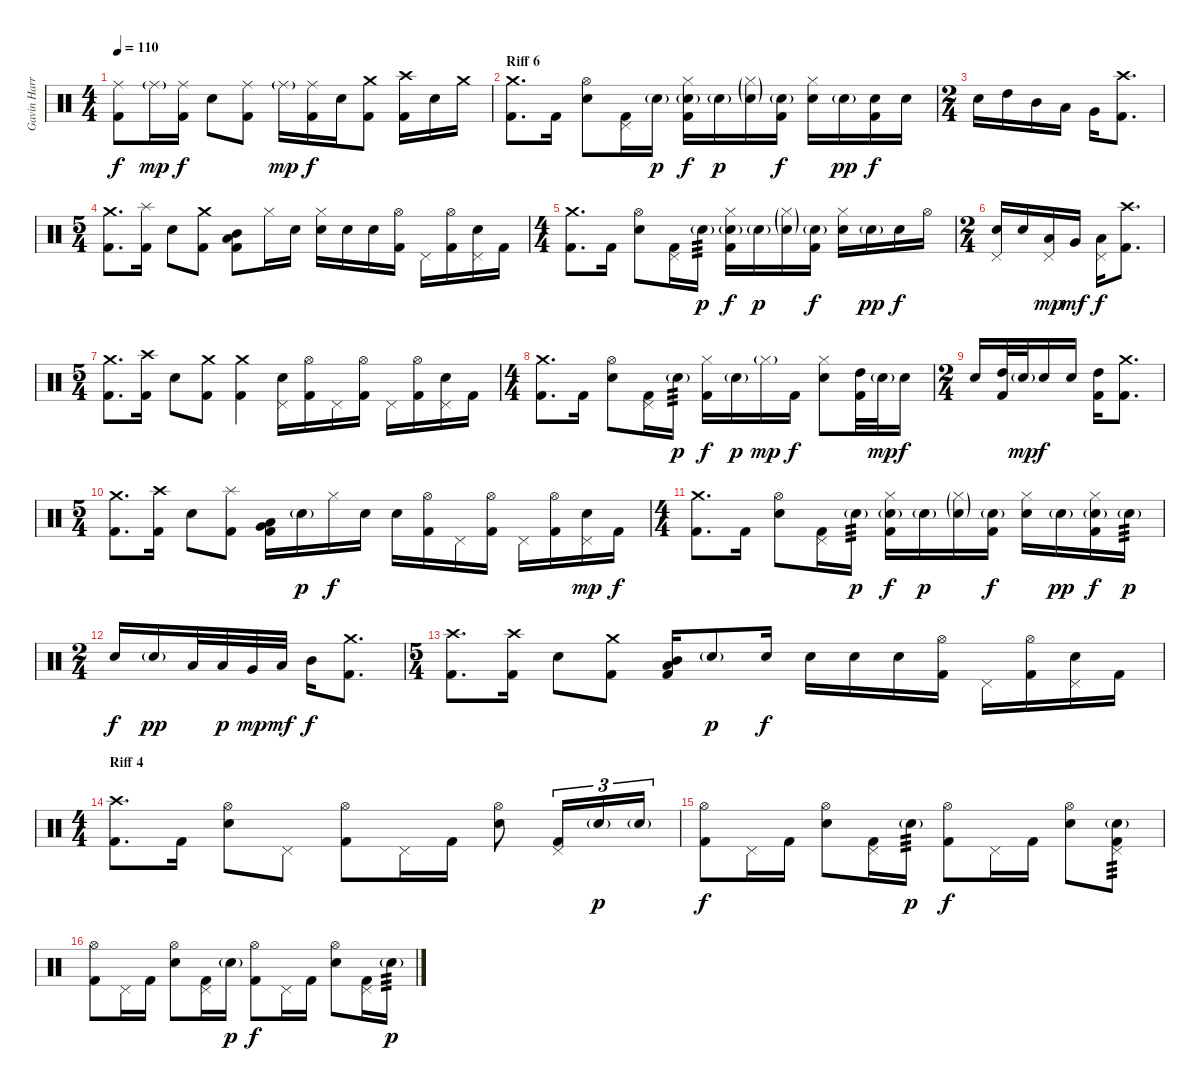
\track ("Gavin Harrison - Drums" "Gavin Harr") {instrument percussion}
\staff {score}
\articulation defaults
\ts (4 4)
\tempo 110
\clef neutral
\ks c
("Ride (middle)" "Kick (hit) 2").8{dy f} "Ride (middle)"{g}.16{dy mp} ("Ride (middle)" "Kick (hit) 2").16{dy f} "Electric Snare (hit)".8 ("Ride (middle)" "Kick (hit) 2").8 "Ride (middle)"{g}.16{dy mp} ("Ride (middle)" "Kick (hit) 2").16{dy f} "Electric Snare (hit)".16 ("Crash medium (hit)" "Kick (hit) 2").8 ("Crash high (hit)" "Kick (hit) 2").16 "Electric Snare (hit)".16 "Crash medium (hit)".16 |
\section ("" "Riff 6")
("Crash medium (hit)" "Kick (hit) 2").8{d} "Kick (hit) 2".16 ("Hi-Hat (open)" "Electric Snare (hit)").8 ("Pedal Hi-Hat (hit)" "Kick (hit) 2").16 "Electric Snare (hit)"{g}.16{dy p} ("Hi-Hat (closed)" "Electric Snare (hit)"{g} "Kick (hit) 2").16{dy f} "Electric Snare (hit)"{g}.16{dy p} ("Hi-Hat (closed)"{g} "Electric Snare (hit)"{g}).16 ("Electric Snare (hit)"{g} "Kick (hit) 2").16{dy f} ("Hi-Hat (closed)" "Electric Snare (hit)").16 "Electric Snare (hit)"{g}.16{dy pp} ("Electric Snare (hit)" "Kick (hit) 2").16{bd 480 dy f} "Electric Snare (hit)".16 |
\ts (2 4)
"Electric Snare (hit)".16 "High Tom (hit)".16 "Mid Tom (hit)".16 "Low Tom (hit)".16 "Very Low Tom (hit)".16 ("Crash high (hit)" "Kick (hit) 2").8{d} |
\ts (5 4)
("Crash medium (hit)" "Kick (hit) 2").8{d} ("Splash (hit)" "Kick (hit) 2").16 "Electric Snare (hit)".8 ("Crash medium (hit)" "Kick (hit) 2").8 ("Mid Tom (hit)" "Low Tom (hit)" "Kick (hit) 2").8 "Hi-Hat (closed)".16 "Electric Snare (hit)".16 ("Hi-Hat (closed)" "Electric Snare (hit)").16 "Electric Snare (hit)".16 "Electric Snare (hit)".16 ("Hi-Hat (open)" "Kick (hit) 2").16 "Pedal Hi-Hat (hit)".16 ("Hi-Hat (open)" "Kick (hit) 2").16 ("Pedal Hi-Hat (hit)" "Electric Snare (hit)").16 "Kick (hit) 2".16 |
\ts (4 4)
("Crash medium (hit)" "Kick (hit) 2").8{d} "Kick (hit) 2".16 ("Hi-Hat (open)" "Electric Snare (hit)").8 ("Pedal Hi-Hat (hit)" "Kick (hit) 2").16 "Electric Snare (hit)"{g}.16{tp 3 dy p} ("Hi-Hat (closed)" "Electric Snare (hit)"{g} "Kick (hit) 2").16{dy f} "Electric Snare (hit)"{g}.16{dy p} ("Hi-Hat (closed)"{g} "Electric Snare (hit)"{g}).16 ("Electric Snare (hit)"{g} "Kick (hit) 2").16{dy f} ("Hi-Hat (closed)" "Electric Snare (hit)").16 "Electric Snare (hit)"{g}.16{dy pp} "Electric Snare (hit)".16{dy f} "Hi-Hat (open)".16 |
\ts (2 4)
("Pedal Hi-Hat (hit)" "Electric Snare (hit)").16 "Electric Snare (hit)".16 ("Pedal Hi-Hat (hit)" "Low Floor Tom (hit)").16{dy mp} "Very Low Tom (hit)".16{dy mf} ("Pedal Hi-Hat (hit)" "Low Tom (hit)").16{dy f} ("Crash high (hit)" "Kick (hit) 2").8{d} |
\ts (5 4)
("Crash medium (hit)" "Kick (hit) 2").8{d} ("Crash high (hit)" "Kick (hit) 2").16 "Electric Snare (hit)".8 ("Crash medium (hit)" "Kick (hit) 2").8 ("Crash medium (hit)" "Kick (hit) 2").4 ("Pedal Hi-Hat (hit)" "Electric Snare (hit)").16 ("Hi-Hat (open)" "Kick (hit) 2").16 "Pedal Hi-Hat (hit)".16 ("Hi-Hat (open)" "Kick (hit) 2").16 "Pedal Hi-Hat (hit)".16 ("Hi-Hat (open)" "Kick (hit) 2").16 ("Pedal Hi-Hat (hit)" "Electric Snare (hit)").16 "Kick (hit) 2".16 |
\ts (4 4)
("Crash medium (hit)" "Kick (hit) 2").8{d} "Kick (hit) 2".16 ("Hi-Hat (open)" "Electric Snare (hit)").8 ("Pedal Hi-Hat (hit)" "Kick (hit) 2").16 "Electric Snare (hit)"{g}.16{tp 3 dy p} ("Hi-Hat (closed)" "Kick (hit) 2").16{dy f} "Electric Snare (hit)"{g}.16{dy p} "Hi-Hat (closed)"{g}.16{dy mp} "Kick (hit) 2".16{dy f} ("Hi-Hat (closed)" "Electric Snare (hit)").8 ("High Tom (hit)" "Kick (hit) 2").32{bd 480} "Electric Snare (hit)"{g}.32{dy mp} "Electric Snare (hit)".16{dy f} |
\ts (2 4)
"Electric Snare (hit)".16 ("High Tom (hit)" "Kick (hit) 2").32{bd 480} "Electric Snare (hit)"{g}.32{dy mp} "Electric Snare (hit)".16{dy f} "Electric Snare (hit)".16 ("High Tom (hit)" "Kick (hit) 2").16 ("Crash medium (hit)" "Kick (hit) 2").8{d} |
\ts (5 4)
("Crash medium (hit)" "Kick (hit) 2").8{d} ("Crash high (hit)" "Kick (hit) 2").16 "Electric Snare (hit)".8 ("Splash (hit)" "Kick (hit) 2").8 ("Low Tom (hit)" "Very Low Tom (hit)" "Kick (hit) 2").16 "Electric Snare (hit)"{g}.16{dy p} "Hi-Hat (closed)".16{dy f} "Electric Snare (hit)".16 "Electric Snare (hit)".16 ("Hi-Hat (open)" "Kick (hit) 2").16 "Pedal Hi-Hat (hit)".16 ("Hi-Hat (open)" "Kick (hit) 2").16 "Pedal Hi-Hat (hit)".16 ("Hi-Hat (open)" "Kick (hit) 2").16 ("Pedal Hi-Hat (hit)" "Electric Snare (hit)").16{dy mp} "Kick (hit) 2".16{dy f} |
\ts (4 4)
("Crash medium (hit)" "Kick (hit) 2").8{d} "Kick (hit) 2".16 ("Hi-Hat (open)" "Electric Snare (hit)").8 ("Pedal Hi-Hat (hit)" "Kick (hit) 2").16 "Electric Snare (hit)"{g}.16{tp 3 dy p} ("Hi-Hat (closed)" "Electric Snare (hit)"{g} "Kick (hit) 2").16{dy f} "Electric Snare (hit)"{g}.16{dy p} ("Hi-Hat (closed)"{g} "Electric Snare (hit)"{g}).16 ("Electric Snare (hit)"{g} "Kick (hit) 2").16{dy f} ("Hi-Hat (closed)" "Electric Snare (hit)").16 "Electric Snare (hit)"{g}.16{dy pp} ("Hi-Hat (closed)" "Electric Snare (hit)"{g} "Kick (hit) 2").16{dy f} "Electric Snare (hit)"{g}.16{tp 3 dy p} |
\ts (2 4)
"Electric Snare (hit)".16{dy f} "Electric Snare (hit)"{g}.16{dy pp} "Low Floor Tom (hit)".32 "Low Floor Tom (hit)".32{dy p} "Very Low Tom (hit)".32{dy mp} "Low Tom (hit)".32{dy mf} "Mid Tom (hit)".16{dy f} ("Crash medium (hit)" "Kick (hit) 2").8{d} |
\ts (5 4)
("Crash high (hit)" "Kick (hit) 2").8{d} ("Crash high (hit)" "Kick (hit) 2").16 "Electric Snare (hit)".8 ("Crash medium (hit)" "Kick (hit) 2").8 ("Mid Tom (hit)" "Low Tom (hit)" "Kick (hit) 2").16 "Electric Snare (hit)"{g}.8{dy p} "Electric Snare (hit)".16{dy f} "Electric Snare (hit)".16 "Electric Snare (hit)".16 "Electric Snare (hit)".16 ("Hi-Hat (open)" "Kick (hit) 2").16 "Pedal Hi-Hat (hit)".16 ("Hi-Hat (open)" "Kick (hit) 2").16 ("Pedal Hi-Hat (hit)" "Electric Snare (hit)").16 "Kick (hit) 2".16 |
\ts (4 4)
\section ("" "Riff 4")
("Crash high (hit)" "Kick (hit) 2").8{d} "Kick (hit) 2".16 ("Hi-Hat (open)" "Electric Snare (hit)").8 "Pedal Hi-Hat (hit)".8 ("Hi-Hat (open)" "Kick (hit) 2").8 "Pedal Hi-Hat (hit)".16 "Kick (hit) 2".16 ("Hi-Hat (open)" "Electric Snare (hit)").8 ("Pedal Hi-Hat (hit)" "Kick (hit) 2").16{tu (3 2)} "Electric Snare (hit)"{g}.16{tu (3 2) dy p} "Electric Snare (hit)"{g}.16{tu (3 2)} |
("Hi-Hat (open)" "Kick (hit) 2").8{dy f} "Pedal Hi-Hat (hit)".16 "Kick (hit) 2".16 ("Hi-Hat (open)" "Electric Snare (hit)").8 ("Pedal Hi-Hat (hit)" "Kick (hit) 2").16 "Electric Snare (hit)"{g}.16{tp 3 dy p} ("Hi-Hat (open)" "Kick (hit) 2").8{dy f} "Pedal Hi-Hat (hit)".16 "Kick (hit) 2".16 ("Hi-Hat (open)" "Electric Snare (hit)").8 ("Pedal Hi-Hat (hit)" "Electric Snare (hit)"{g} "Kick (hit) 2").8{tp 3} |
("Hi-Hat (open)" "Kick (hit) 2").8 "Pedal Hi-Hat (hit)".16 "Kick (hit) 2".16 ("Hi-Hat (open)" "Electric Snare (hit)").8 ("Pedal Hi-Hat (hit)" "Kick (hit) 2").16 "Electric Snare (hit)"{g}.16{dy p} ("Hi-Hat (open)" "Kick (hit) 2").8{dy f} "Pedal Hi-Hat (hit)".16 "Kick (hit) 2".16 ("Hi-Hat (open)" "Electric Snare (hit)").8 ("Pedal Hi-Hat (hit)" "Kick (hit) 2").16 "Electric Snare (hit)"{g}.16{tp 3 dy p}
